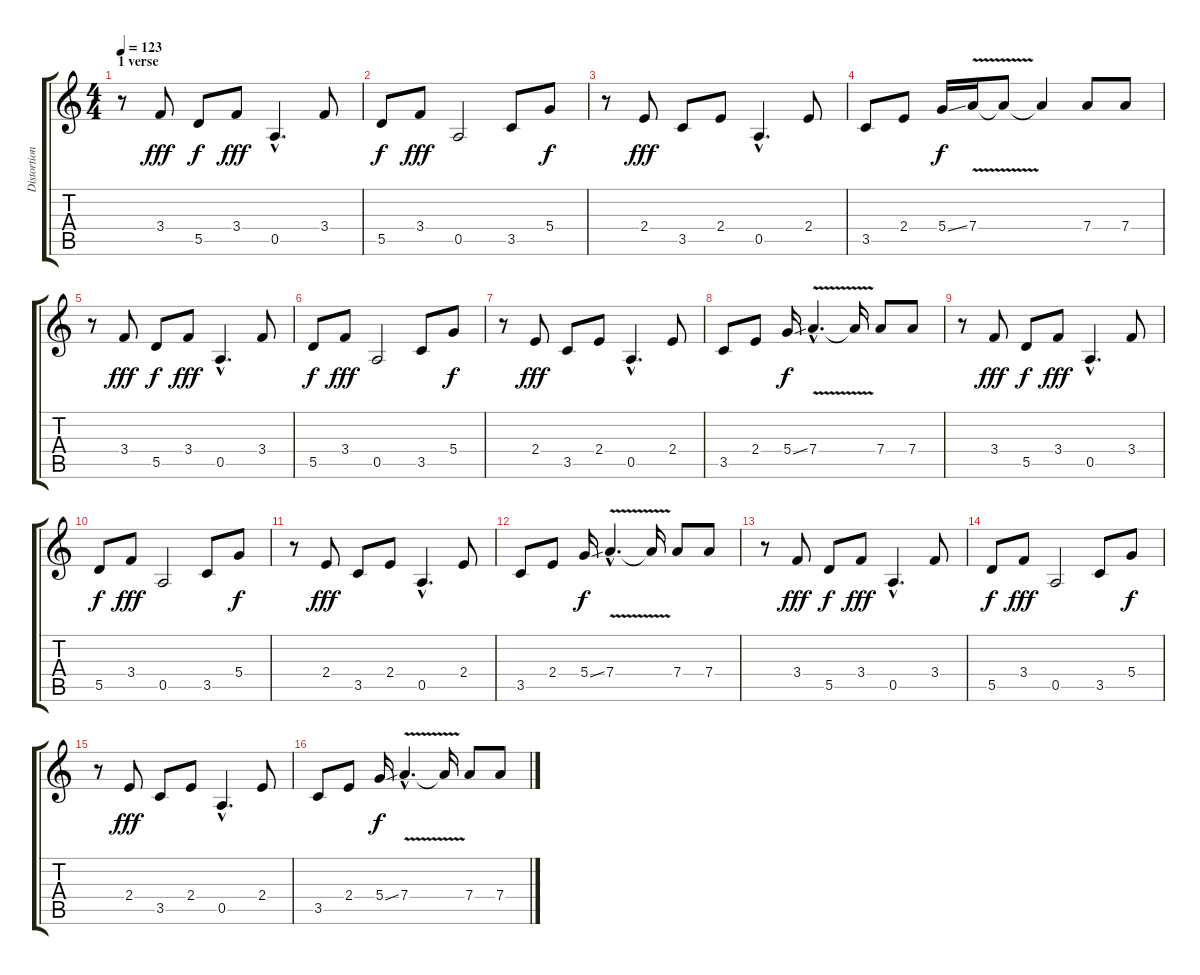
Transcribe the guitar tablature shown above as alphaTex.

\track ("Distortion Guitar 2" "Distortion") {instrument distortionguitar}
\staff {score tabs}
\tuning (E4 B3 G3 D3 A2 E2) {hide}
\ts (4 4)
\section ("" "1 verse")
\tempo 123
\clef g2
\ks c
r.8{dy f} 3.4.8{dy fff} 5.5.8{dy f} 3.4.8{dy fff} 0.5{hac}.4{d} 3.4.8 |
5.5.8{dy f} 3.4.8{dy fff} 0.5.2 3.5.8 5.4.8{dy f} |
r.8 2.4.8{dy fff} 3.5.8 2.4.8 0.5{hac}.4{d} 2.4.8 |
3.5.8 2.4.8 5.4{ss}.16{dy f} 7.4{v}.16 7.4{t}.8 7.4{t}.4 7.4.8 7.4.8 |
r.8 3.4.8{dy fff} 5.5.8{dy f} 3.4.8{dy fff} 0.5{hac}.4{d} 3.4.8 |
5.5.8{dy f} 3.4.8{dy fff} 0.5.2 3.5.8 5.4.8{dy f} |
r.8 2.4.8{dy fff} 3.5.8 2.4.8 0.5{hac}.4{d} 2.4.8 |
3.5.8 2.4.8 5.4{ss}.16{dy f} 7.4{v hac}.4{d} 7.4{t}.16 7.4.8 7.4.8 |
r.8 3.4.8{dy fff} 5.5.8{dy f} 3.4.8{dy fff} 0.5{hac}.4{d} 3.4.8 |
5.5.8{dy f} 3.4.8{dy fff} 0.5.2 3.5.8 5.4.8{dy f} |
r.8 2.4.8{dy fff} 3.5.8 2.4.8 0.5{hac}.4{d} 2.4.8 |
3.5.8 2.4.8 5.4{ss}.16{dy f} 7.4{v hac}.4{d} 7.4{t}.16 7.4.8 7.4.8 |
r.8 3.4.8{dy fff} 5.5.8{dy f} 3.4.8{dy fff} 0.5{hac}.4{d} 3.4.8 |
5.5.8{dy f} 3.4.8{dy fff} 0.5.2 3.5.8 5.4.8{dy f} |
r.8 2.4.8{dy fff} 3.5.8 2.4.8 0.5{hac}.4{d} 2.4.8 |
3.5.8 2.4.8 5.4{ss}.16{dy f} 7.4{v hac}.4{d} 7.4{t}.16 7.4.8 7.4.8
